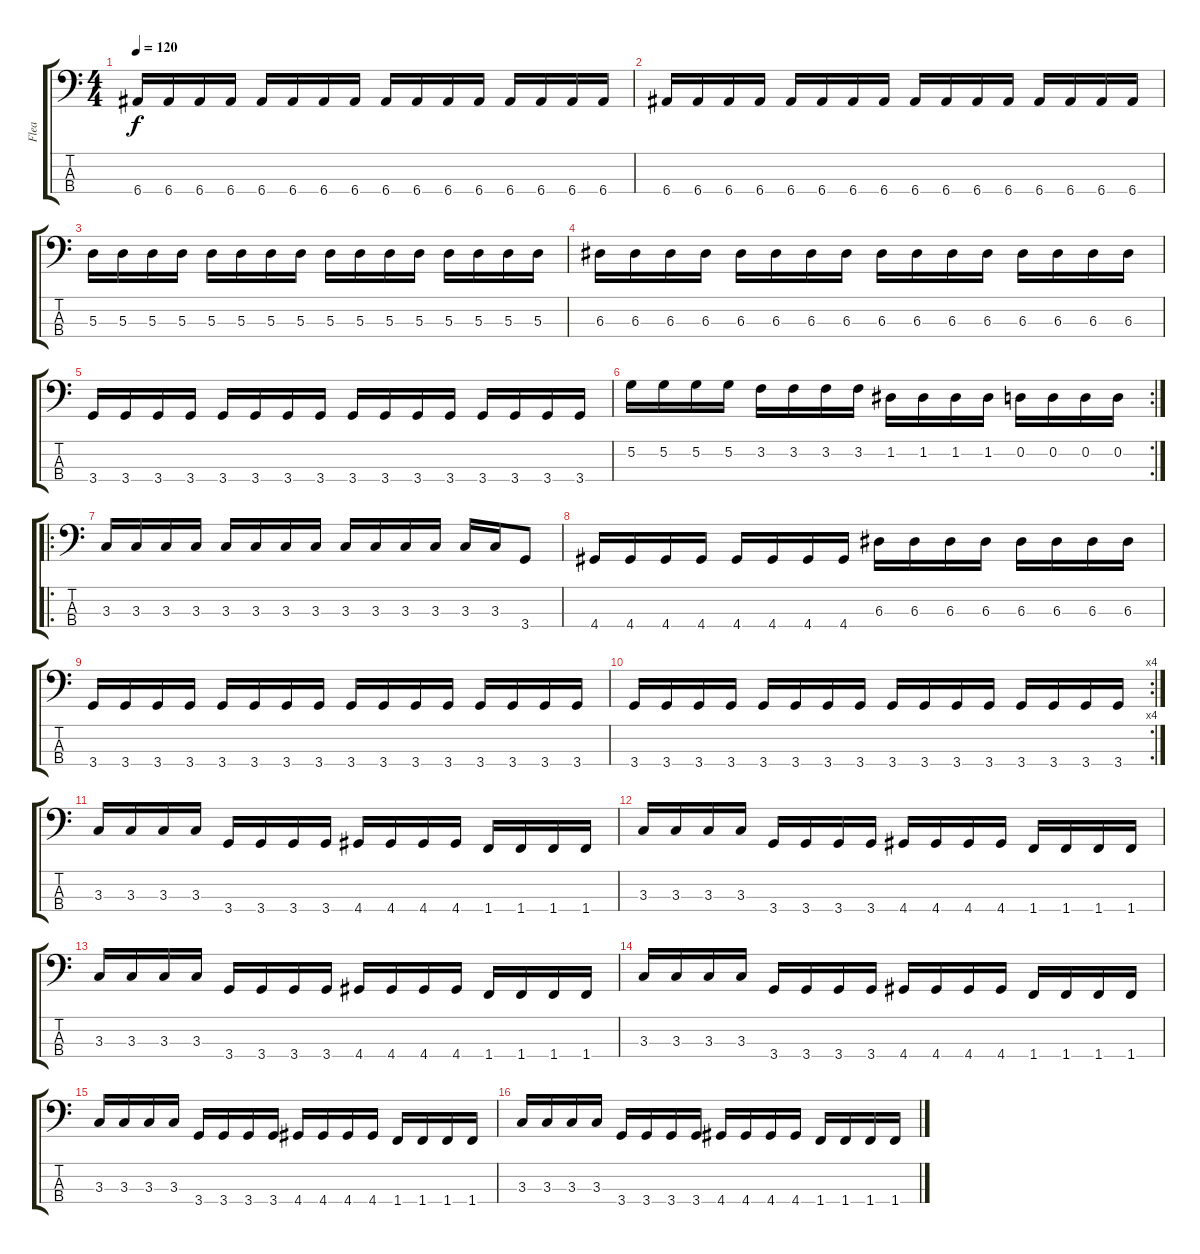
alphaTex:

\track ("Flea" "Flea") {instrument electricbasspick}
\staff {score tabs}
\tuning (G2 D2 A1 E1) {hide}
\ts (4 4)
\tempo 120
\clef f4
\ks c
6.4.16{dy f} 6.4.16 6.4.16 6.4.16 6.4.16 6.4.16 6.4.16 6.4.16 6.4.16 6.4.16 6.4.16 6.4.16 6.4.16 6.4.16 6.4.16 6.4.16 |
6.4.16 6.4.16 6.4.16 6.4.16 6.4.16 6.4.16 6.4.16 6.4.16 6.4.16 6.4.16 6.4.16 6.4.16 6.4.16 6.4.16 6.4.16 6.4.16 |
5.3.16 5.3.16 5.3.16 5.3.16 5.3.16 5.3.16 5.3.16 5.3.16 5.3.16 5.3.16 5.3.16 5.3.16 5.3.16 5.3.16 5.3.16 5.3.16 |
6.3.16 6.3.16 6.3.16 6.3.16 6.3.16 6.3.16 6.3.16 6.3.16 6.3.16 6.3.16 6.3.16 6.3.16 6.3.16 6.3.16 6.3.16 6.3.16 |
3.4.16 3.4.16 3.4.16 3.4.16 3.4.16 3.4.16 3.4.16 3.4.16 3.4.16 3.4.16 3.4.16 3.4.16 3.4.16 3.4.16 3.4.16 3.4.16 |
\rc 2
5.2.16 5.2.16 5.2.16 5.2.16 3.2.16 3.2.16 3.2.16 3.2.16 1.2.16 1.2.16 1.2.16 1.2.16 0.2.16 0.2.16 0.2.16 0.2.16 |
\ro
3.3.16 3.3.16 3.3.16 3.3.16 3.3.16 3.3.16 3.3.16 3.3.16 3.3.16 3.3.16 3.3.16 3.3.16 3.3.16 3.3.16 3.4.8 |
4.4.16 4.4.16 4.4.16 4.4.16 4.4.16 4.4.16 4.4.16 4.4.16 6.3.16 6.3.16 6.3.16 6.3.16 6.3.16 6.3.16 6.3.16 6.3.16 |
3.4.16 3.4.16 3.4.16 3.4.16 3.4.16 3.4.16 3.4.16 3.4.16 3.4.16 3.4.16 3.4.16 3.4.16 3.4.16 3.4.16 3.4.16 3.4.16 |
\rc 4
3.4.16 3.4.16 3.4.16 3.4.16 3.4.16 3.4.16 3.4.16 3.4.16 3.4.16 3.4.16 3.4.16 3.4.16 3.4.16 3.4.16 3.4.16 3.4.16 |
3.3.16 3.3.16 3.3.16 3.3.16 3.4.16 3.4.16 3.4.16 3.4.16 4.4.16 4.4.16 4.4.16 4.4.16 1.4.16 1.4.16 1.4.16 1.4.16 |
3.3.16 3.3.16 3.3.16 3.3.16 3.4.16 3.4.16 3.4.16 3.4.16 4.4.16 4.4.16 4.4.16 4.4.16 1.4.16 1.4.16 1.4.16 1.4.16 |
3.3.16 3.3.16 3.3.16 3.3.16 3.4.16 3.4.16 3.4.16 3.4.16 4.4.16 4.4.16 4.4.16 4.4.16 1.4.16 1.4.16 1.4.16 1.4.16 |
3.3.16 3.3.16 3.3.16 3.3.16 3.4.16 3.4.16 3.4.16 3.4.16 4.4.16 4.4.16 4.4.16 4.4.16 1.4.16 1.4.16 1.4.16 1.4.16 |
3.3.16 3.3.16 3.3.16 3.3.16 3.4.16 3.4.16 3.4.16 3.4.16 4.4.16 4.4.16 4.4.16 4.4.16 1.4.16 1.4.16 1.4.16 1.4.16 |
3.3.16 3.3.16 3.3.16 3.3.16 3.4.16 3.4.16 3.4.16 3.4.16 4.4.16 4.4.16 4.4.16 4.4.16 1.4.16 1.4.16 1.4.16 1.4.16
